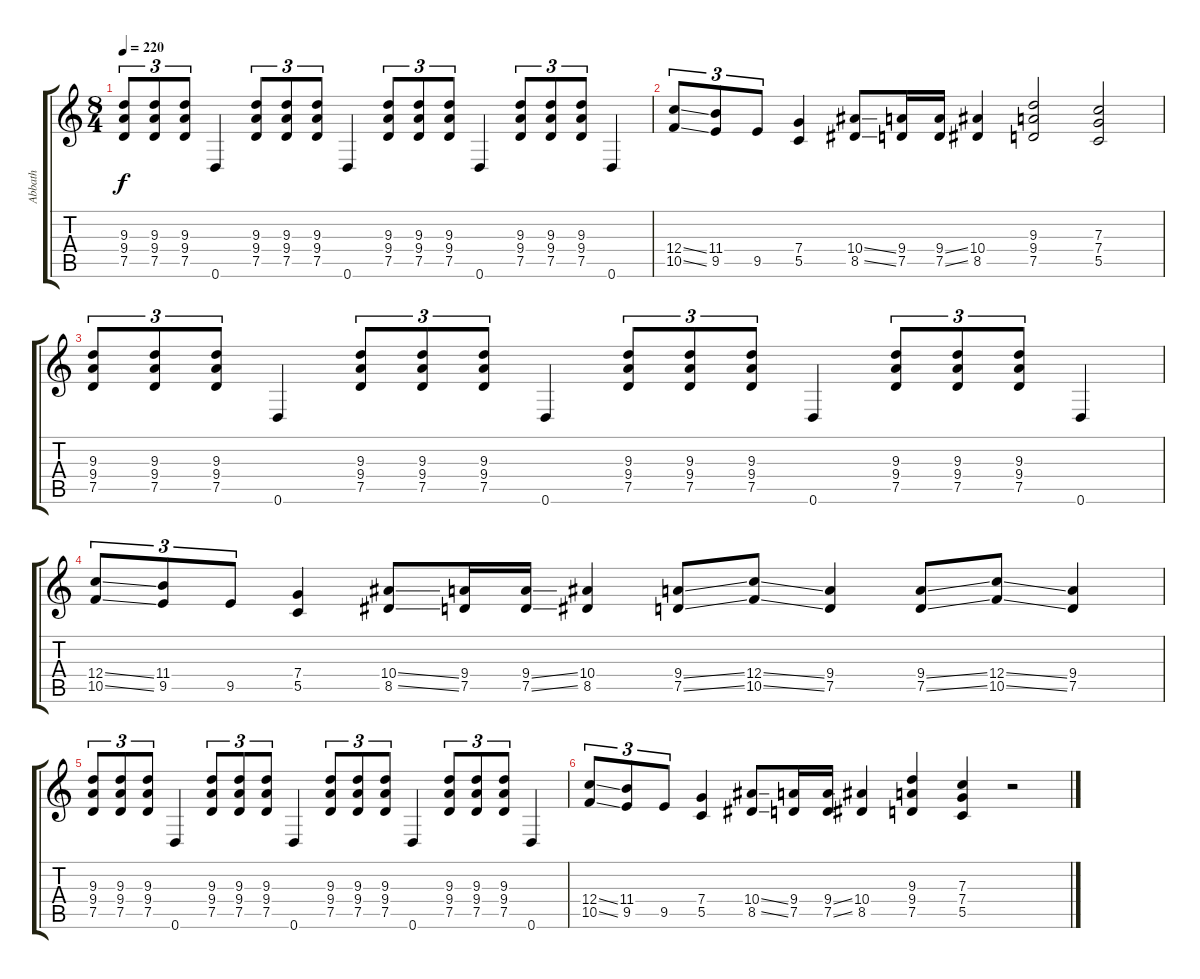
\track ("Abbath" "Abbath") {instrument distortionguitar}
\staff {score tabs}
\tuning (D4 A3 F3 C3 G2 D2) {hide}
\ts (8 4)
\tempo 220
\clef g2
\ks c
(9.3 9.4 7.5).8{tu (3 2) dy f} (9.3 9.4 7.5).8{tu (3 2)} (9.3 9.4 7.5).8{tu (3 2)} 0.6.4 (9.3 9.4 7.5).8{tu (3 2)} (9.3 9.4 7.5).8{tu (3 2)} (9.3 9.4 7.5).8{tu (3 2)} 0.6.4 (9.3 9.4 7.5).8{tu (3 2)} (9.3 9.4 7.5).8{tu (3 2)} (9.3 9.4 7.5).8{tu (3 2)} 0.6.4 (9.3 9.4 7.5).8{tu (3 2)} (9.3 9.4 7.5).8{tu (3 2)} (9.3 9.4 7.5).8{tu (3 2)} 0.6.4 |
(12.4{ss} 10.5{ss}).8{tu (3 2)} (11.4 9.5).8{tu (3 2)} 9.5.8{tu (3 2)} (7.4 5.5).4 (10.4{ss} 8.5{ss}).8 (9.4 7.5).16 (9.4{ss} 7.5{ss}).16 (10.4 8.5).4 (9.3 9.4 7.5).2 (7.3 7.4 5.5).2 |
(9.3 9.4 7.5).8{tu (3 2)} (9.3 9.4 7.5).8{tu (3 2)} (9.3 9.4 7.5).8{tu (3 2)} 0.6.4 (9.3 9.4 7.5).8{tu (3 2)} (9.3 9.4 7.5).8{tu (3 2)} (9.3 9.4 7.5).8{tu (3 2)} 0.6.4 (9.3 9.4 7.5).8{tu (3 2)} (9.3 9.4 7.5).8{tu (3 2)} (9.3 9.4 7.5).8{tu (3 2)} 0.6.4 (9.3 9.4 7.5).8{tu (3 2)} (9.3 9.4 7.5).8{tu (3 2)} (9.3 9.4 7.5).8{tu (3 2)} 0.6.4 |
(12.4{ss} 10.5{ss}).8{tu (3 2)} (11.4 9.5).8{tu (3 2)} 9.5.8{tu (3 2)} (7.4 5.5).4 (10.4{ss} 8.5{ss}).8 (9.4 7.5).16 (9.4{ss} 7.5{ss}).16 (10.4 8.5).4 (9.4{ss} 7.5{ss}).8 (12.4{ss} 10.5{ss}).8 (9.4 7.5).4 (9.4{ss} 7.5{ss}).8 (12.4{ss} 10.5{ss}).8 (9.4 7.5).4 |
(9.3 9.4 7.5).8{tu (3 2)} (9.3 9.4 7.5).8{tu (3 2)} (9.3 9.4 7.5).8{tu (3 2)} 0.6.4 (9.3 9.4 7.5).8{tu (3 2)} (9.3 9.4 7.5).8{tu (3 2)} (9.3 9.4 7.5).8{tu (3 2)} 0.6.4 (9.3 9.4 7.5).8{tu (3 2)} (9.3 9.4 7.5).8{tu (3 2)} (9.3 9.4 7.5).8{tu (3 2)} 0.6.4 (9.3 9.4 7.5).8{tu (3 2)} (9.3 9.4 7.5).8{tu (3 2)} (9.3 9.4 7.5).8{tu (3 2)} 0.6.4 |
(12.4{ss} 10.5{ss}).8{tu (3 2)} (11.4 9.5).8{tu (3 2)} 9.5.8{tu (3 2)} (7.4 5.5).4 (10.4{ss} 8.5{ss}).8 (9.4 7.5).16 (9.4{ss} 7.5{ss}).16 (10.4 8.5).4 (9.3 9.4 7.5).4 (7.3 7.4 5.5).4 r.2
